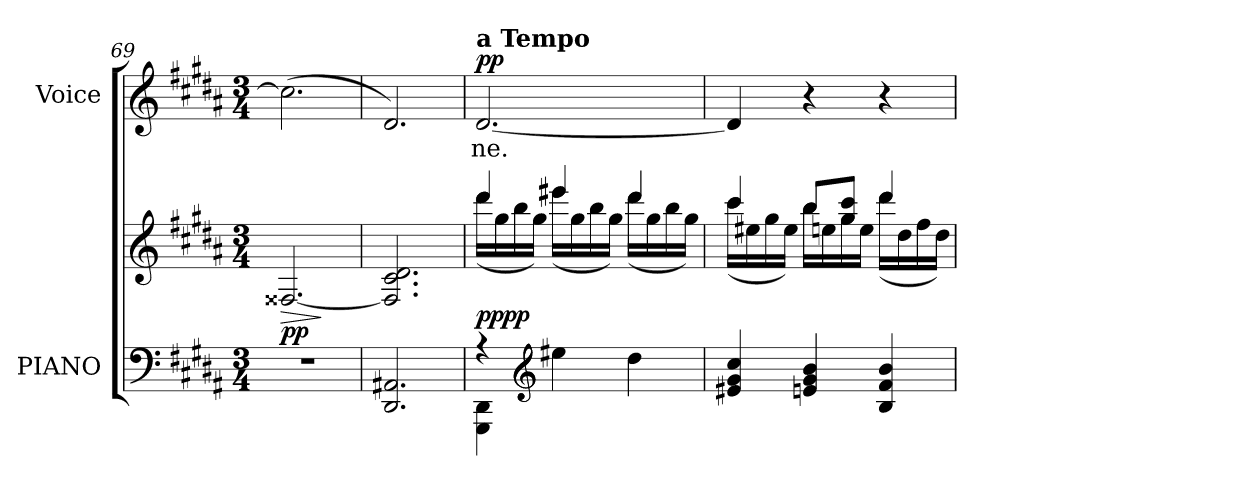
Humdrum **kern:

**kern	**kern	**dynam	**kern	**text	**dynam
*part2	*part2	*part2	*part1	*part1	*part1
*staff3	*staff2	*staff2/3	*staff1	*staff1	*staff1
*I"PIANO	*	*	*I"Voice	*	*
*I'Pno	*	*	*	*	*
*clefF4	*clefG2	*	*clefG2	*	*
*k[f#c#g#d#a#]	*k[f#c#g#d#a#]	*	*k[f#c#g#d#a#]	*	*
*M3/4	*M3/4	*	*M3/4	*	*
=69	=69	=69	=69	=69	=69
!	!	!LO:HP:b	!	!	!
!	!	!LO:DY:n=1:a=2	!	!	!
2.r	[2.F##X/	> pp	(>2.cc#\]	.	.
.	.	]	.	.	.
=70	=70	=70	=70	=70	=70
2.DD#/ 2.AA#X/	2.F##/] 2.c#/ 2.d#/	.	2.d#/)	.	.
=71	=71	=71	=71	=71	=71
*^	*^	*	*	*	*
!	!	!	!	!	!LO:TX:a:B:t=a Tempo	!	!
!	!	!	!	!LO:DY:a=2	!	!LO:LY:b	!
!	!	!	!	!LO:DY:n=1:a	!	!	!LO:DY:a
4r	4GGG#\ 4DD#\	4ddd#/	(>16ddd#\LL	pp pp	[2.d#/	-ne.	pp
.	.	.	16gg#\	.	.	.	.
.	.	.	16bb\	.	.	.	.
.	.	.	16gg#\JJ)	.	.	.	.
*clefG2	*	*	*	*	*	*	*
4ee#X\	2ryy	4eee#X/	(>16eee#\LL	.	.	.	.
.	.	.	16gg#\	.	.	.	.
.	.	.	16bb\	.	.	.	.
.	.	.	16gg#\JJ)	.	.	.	.
4dd#\	.	4ddd#/	(>16ddd#\LL	.	.	.	.
.	.	.	16gg#\	.	.	.	.
.	.	.	16bb\	.	.	.	.
.	.	.	16gg#\JJ)	.	.	.	.
*v	*v	*	*	*	*	*	*
=72	=72	=72	=72	=72	=72	=72
4e#X/ 4g#/ 4cc#/	4ccc#/	(>16ccc#\LL	.	4d#/]	.	.
.	.	16ee#X\	.	.	.	.
.	.	16gg#\	.	.	.	.
.	.	16ee#\JJ)	.	.	.	.
4en/ 4g#/ 4b/	8bb/L	16bb\LL	.	4r	.	.
.	.	16een\	.	.	.	.
.	8gg#/ 8ccc#/J	16gg#\	.	.	.	.
.	.	16ee\JJ	.	.	.	.
4B/ 4f#/ 4b/	4ddd#/	(>16ddd#\LL	.	4r	.	.
.	.	16dd#\	.	.	.	.
.	.	16ff#\	.	.	.	.
.	.	16dd#\JJ)	.	.	.	.
*	*v	*v	*	*	*	*
=	=	=	=	=	=
*-	*-	*-	*-	*-	*-
